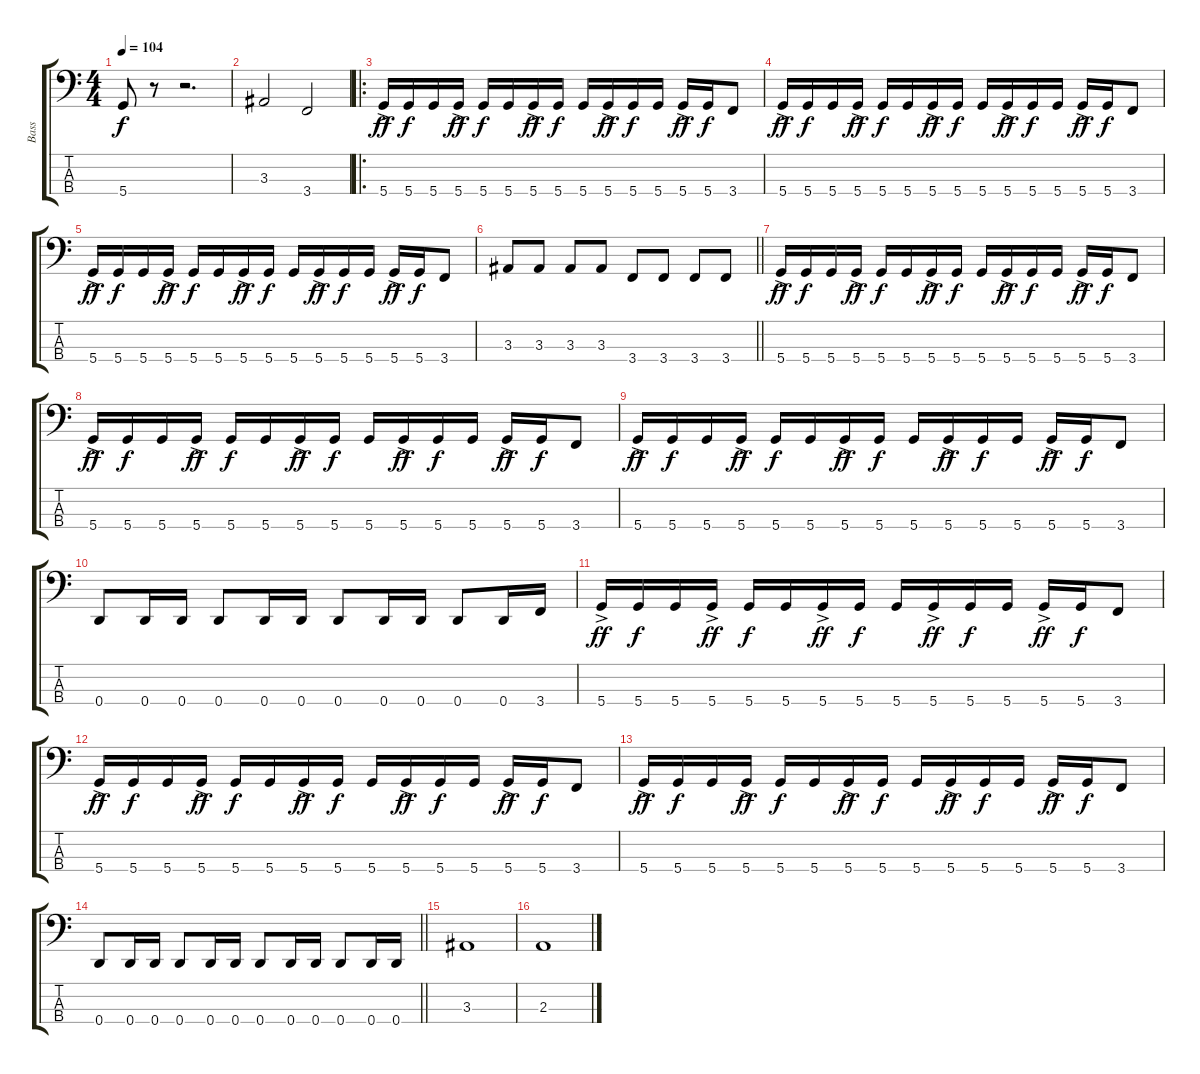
\track ("Bass" "Bass") {instrument electricbasspick}
\staff {score tabs}
\tuning (F2 C2 G1 D1) {hide}
\ts (4 4)
\tempo 104
\clef f4
\ks c
5.4.8{dy f} r.8 r.2{d} |
3.3.2 3.4.2 |
\ro
5.4{ac}.16{dy ff} 5.4.16{dy f} 5.4.16 5.4{ac}.16{dy ff} 5.4.16{dy f} 5.4.16 5.4{ac}.16{dy ff} 5.4.16{dy f} 5.4.16 5.4{ac}.16{dy ff} 5.4.16{dy f} 5.4.16 5.4{ac}.16{dy ff} 5.4.16{dy f} 3.4.8 |
5.4{ac}.16{dy ff} 5.4.16{dy f} 5.4.16 5.4{ac}.16{dy ff} 5.4.16{dy f} 5.4.16 5.4{ac}.16{dy ff} 5.4.16{dy f} 5.4.16 5.4{ac}.16{dy ff} 5.4.16{dy f} 5.4.16 5.4{ac}.16{dy ff} 5.4.16{dy f} 3.4.8 |
5.4{ac}.16{dy ff} 5.4.16{dy f} 5.4.16 5.4{ac}.16{dy ff} 5.4.16{dy f} 5.4.16 5.4{ac}.16{dy ff} 5.4.16{dy f} 5.4.16 5.4{ac}.16{dy ff} 5.4.16{dy f} 5.4.16 5.4{ac}.16{dy ff} 5.4.16{dy f} 3.4.8 |
\barLineRight lightlight
3.3.8 3.3.8 3.3.8 3.3.8 3.4.8 3.4.8 3.4.8 3.4.8 |
5.4{ac}.16{dy ff} 5.4.16{dy f} 5.4.16 5.4{ac}.16{dy ff} 5.4.16{dy f} 5.4.16 5.4{ac}.16{dy ff} 5.4.16{dy f} 5.4.16 5.4{ac}.16{dy ff} 5.4.16{dy f} 5.4.16 5.4{ac}.16{dy ff} 5.4.16{dy f} 3.4.8 |
5.4{ac}.16{dy ff} 5.4.16{dy f} 5.4.16 5.4{ac}.16{dy ff} 5.4.16{dy f} 5.4.16 5.4{ac}.16{dy ff} 5.4.16{dy f} 5.4.16 5.4{ac}.16{dy ff} 5.4.16{dy f} 5.4.16 5.4{ac}.16{dy ff} 5.4.16{dy f} 3.4.8 |
5.4{ac}.16{dy ff} 5.4.16{dy f} 5.4.16 5.4{ac}.16{dy ff} 5.4.16{dy f} 5.4.16 5.4{ac}.16{dy ff} 5.4.16{dy f} 5.4.16 5.4{ac}.16{dy ff} 5.4.16{dy f} 5.4.16 5.4{ac}.16{dy ff} 5.4.16{dy f} 3.4.8 |
0.4.8 0.4.16 0.4.16 0.4.8 0.4.16 0.4.16 0.4.8 0.4.16 0.4.16 0.4.8 0.4.16 3.4.16 |
5.4{ac}.16{dy ff} 5.4.16{dy f} 5.4.16 5.4{ac}.16{dy ff} 5.4.16{dy f} 5.4.16 5.4{ac}.16{dy ff} 5.4.16{dy f} 5.4.16 5.4{ac}.16{dy ff} 5.4.16{dy f} 5.4.16 5.4{ac}.16{dy ff} 5.4.16{dy f} 3.4.8 |
5.4{ac}.16{dy ff} 5.4.16{dy f} 5.4.16 5.4{ac}.16{dy ff} 5.4.16{dy f} 5.4.16 5.4{ac}.16{dy ff} 5.4.16{dy f} 5.4.16 5.4{ac}.16{dy ff} 5.4.16{dy f} 5.4.16 5.4{ac}.16{dy ff} 5.4.16{dy f} 3.4.8 |
5.4{ac}.16{dy ff} 5.4.16{dy f} 5.4.16 5.4{ac}.16{dy ff} 5.4.16{dy f} 5.4.16 5.4{ac}.16{dy ff} 5.4.16{dy f} 5.4.16 5.4{ac}.16{dy ff} 5.4.16{dy f} 5.4.16 5.4{ac}.16{dy ff} 5.4.16{dy f} 3.4.8 |
\barLineRight lightlight
0.4.8 0.4.16 0.4.16 0.4.8 0.4.16 0.4.16 0.4.8 0.4.16 0.4.16 0.4.8 0.4.16 0.4.16 |
3.3.1 |
2.3.1
